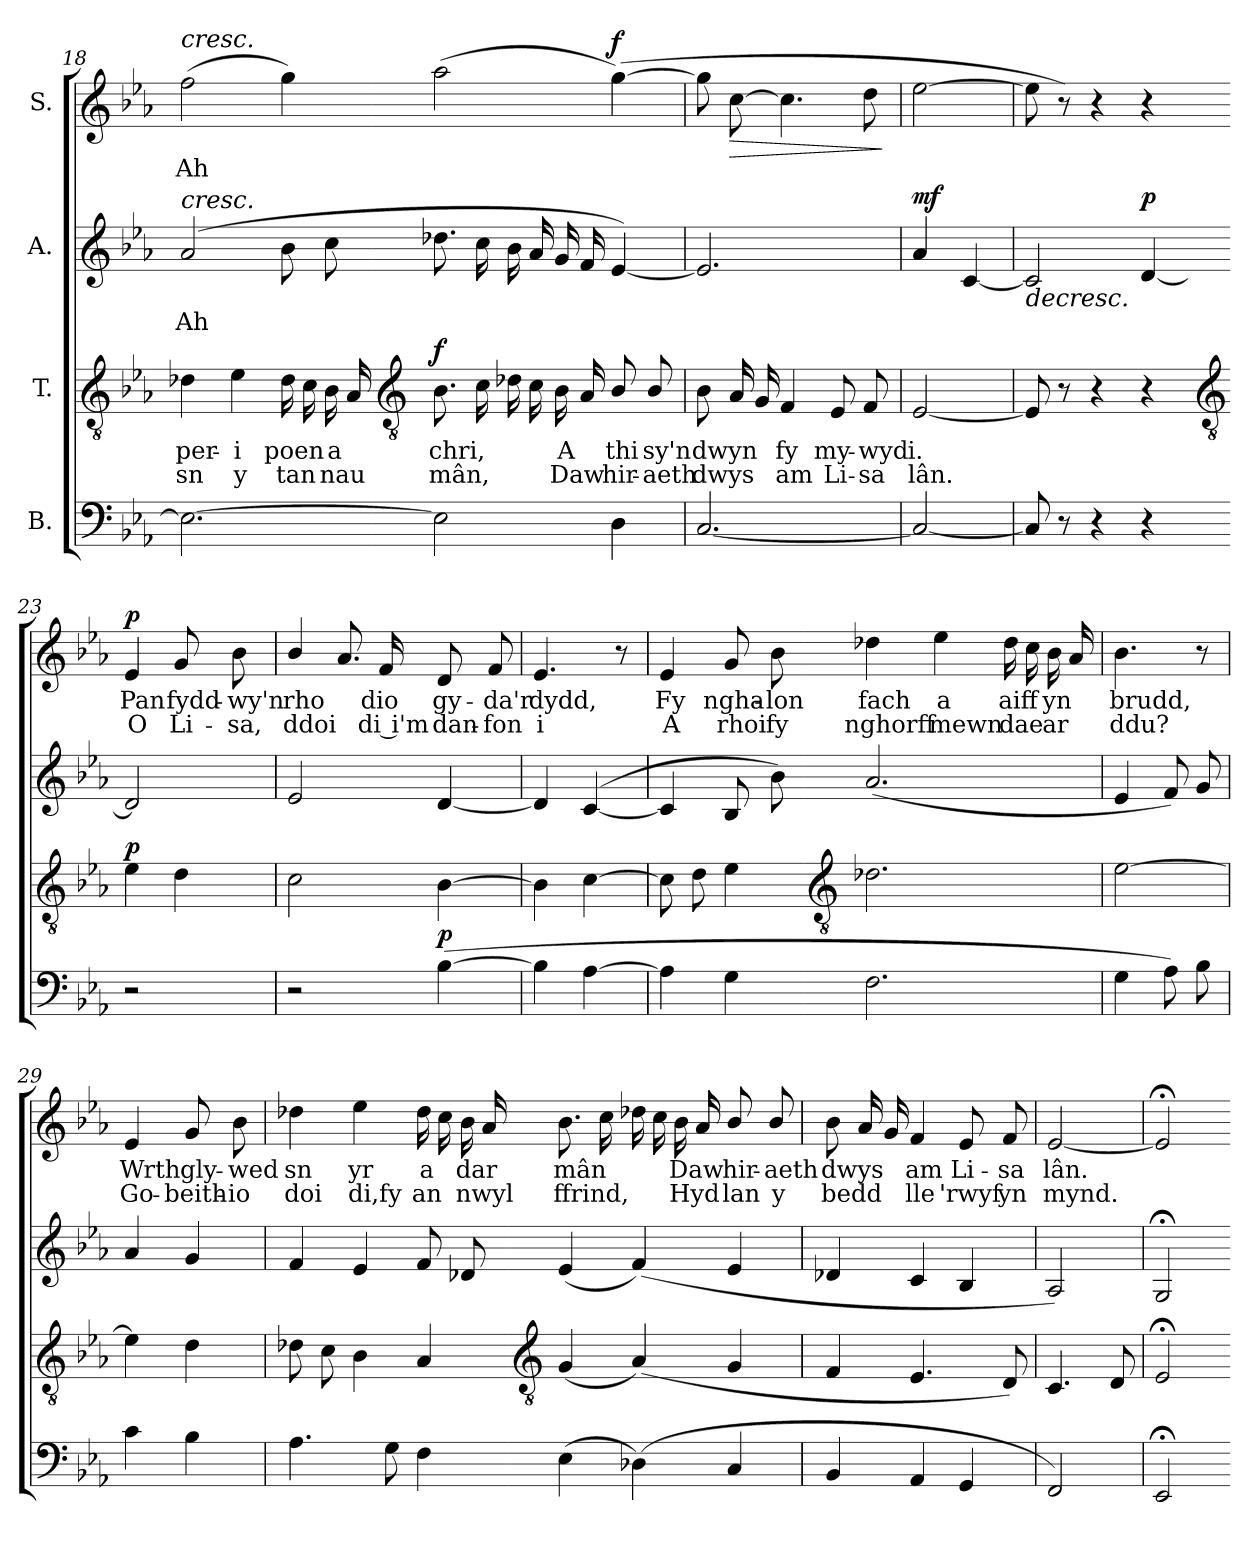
**kern	**dynam	**kern	**text	**text	**dynam	**kern	**text	**dynam	**kern	**text	**text	**dynam
*part4	*part4	*part3	*part3	*part3	*part3	*part2	*part2	*part2	*part1	*part1	*part1	*part1
*staff4	*staff4	*staff3	*staff3	*staff3	*staff3	*staff2	*staff2	*staff2	*staff1	*staff1	*staff1	*staff1
*I"B.	*	*I"T.	*	*	*	*I"A.	*	*	*I"S.	*	*	*
*clefF4	*	*clefGv2	*	*	*	*clefG2	*	*	*clefG2	*	*	*
*k[b-e-a-]	*	*k[b-e-a-]	*	*	*	*k[b-e-a-]	*	*	*k[b-e-a-]	*	*	*
*E-:	*	*E-:	*	*	*	*E-:	*	*	*E-:	*	*	*
=18	=18	=18	=18	=18	=18	=18	=18	=18	=18	=18	=18	=18
!	!	!	!	!	!	!	!	!	!LO:TX:a:i:t=cresc.	!	!	!
!	!	!	!	!	!	!LO:TX:a:i:t=cresc.	!	!	!	!	!	!
!	!	!	!LO:LY:b	!LO:LY:b	!	!	!LO:LY:b	!	!	!LO:LY:b	!	!
2.E-_	.	4d-X	per-	-sn	.	(<2a-	Ah	.	(>2ff	Ah	.	.
!	!	!	!LO:LY:b	!LO:LY:b	!	!	!	!	!	!	!	!
.	.	4e-	i	y	.	.	.	.	.	.	.	.
!	!	!	!LO:LY:b	!LO:LY:b	!	!	!	!	!	!	!	!
.	.	16d-	poen	tan	.	8b-	.	.	4gg)	.	.	.
.	.	16c	.	.	.	.	.	.	.	.	.	.
!	!	!	!LO:LY:b	!LO:LY:b	!	!	!	!	!	!	!	!
.	.	16B-	a	nau	.	8cc	.	.	.	.	.	.
.	.	16A-	.	.	.	.	.	.	.	.	.	.
!!LO:LB:g=z
=19-	=19-	=19-	=19-	=19-	=19-	=19-	=19-	=19-	=19-	=19-	=19-	=19-
*	*	*clefGv2	*	*	*	*	*	*	*	*	*	*
!	!	!	!LO:LY:b	!LO:LY:b	!LO:DY:b	!	!	!	!	!	!	!
2E-]	.	8.B-	chri,	mân,	f	8.dd-X	.	.	(>2aa-	.	.	.
.	.	16c	.	.	.	16cc	.	.	.	.	.	.
.	.	16d-X	.	.	.	16b-	.	.	.	.	.	.
.	.	16c	.	.	.	16a-	.	.	.	.	.	.
!	!	!	!LO:LY:b	!LO:LY:b	!	!	!	!	!	!	!	!
.	.	16B-	A	Daw	.	16g	.	.	.	.	.	.
.	.	16A-	.	.	.	16f	.	.	.	.	.	.
!	!	!	!LO:LY:b	!LO:LY:b	!	!	!	!	!	!	!	!LO:DY:a
4D	.	8B-/	thi	hir-	.	[4e-)	.	.	(>[4gg)	.	.	f
!	!	!	!LO:LY:b	!LO:LY:b	!	!	!	!	!	!	!	!
.	.	8B-/	-sy'n	aeth	.	.	.	.	.	.	.	.
=20	=20	=20	=20	=20	=20	=20	=20	=20	=20	=20	=20	=20
!	!	!	!LO:LY:b	!LO:LY:b	!	!	!	!	!	!	!	!
[2.C	.	8B-	dwyn	dwys	.	2.e-]	.	.	8gg]	.	.	.
!	!	!	!	!	!	!	!	!	!	!	!	!LO:HP:b
.	.	16A-	.	.	.	.	.	.	[8cc	.	.	>
.	.	16G	.	.	.	.	.	.	.	.	.	.
!	!	!	!LO:LY:b	!LO:LY:b	!	!	!	!	!	!	!	!
.	.	4F	fy	am	.	.	.	.	4.cc]	.	.	.
!	!	!	!LO:LY:b	!LO:LY:b	!	!	!	!	!	!	!	!
.	.	8E-	my-	-Li-	.	.	.	.	.	.	.	.
!	!	!	!LO:LY:b	!LO:LY:b	!	!	!	!	!	!	!	!
.	.	8F	-wyd	sa	.	.	.	.	8dd	.	.	.
.	.	.	.	.	.	.	.	.	.	.	.	]
=21	=21	=21	=21	=21	=21	=21	=21	=21	=21	=21	=21	=21
!	!	!	!LO:LY:b	!LO:LY:b	!	!	!	!LO:DY:a	!	!	!	!
2C_	.	[2E-	i.	lân.	.	4a-	.	mf	[2ee-	.	.	.
.	.	.	.	.	.	[4c	.	.	.	.	.	.
=22	=22	=22	=22	=22	=22	=22	=22	=22	=22	=22	=22	=22
!	!	!	!	!	!	!	!	!LO:HP:b	!	!	!	!
8C]	.	8E-]	.	.	.	2c]	.	>	8ee-]	.	.	.
8r	.	8r	.	.	.	.	.	.	8r)	.	.	.
4r	.	4r	.	.	.	.	.	.	4r	.	.	.
!	!	!	!	!	!	!	!	!LO:DY:a	!	!	!	!
4r	.	4r	.	.	.	[4d	.	p	4r	.	.	.
.	.	.	.	.	.	.	.	]	.	.	.	.
!!LO:LB:g=z
=23-	=23-	=23-	=23-	=23-	=23-	=23-	=23-	=23-	=23-	=23-	=23-	=23-
*	*	*clefGv2	*	*	*	*	*	*	*	*	*	*
!	!	!	!	!	!LO:DY:a	!	!	!	!	!LO:LY:b	!LO:LY:b	!LO:DY:a
2r	.	4e-	.	.	p	2d]	.	.	4e-	Pan	O	p
!	!	!	!	!	!	!	!	!	!	!LO:LY:b	!LO:LY:b	!
.	.	4d	.	.	.	.	.	.	8g	fydd-	-Li-	.
!	!	!	!	!	!	!	!	!	!	!LO:LY:b	!LO:LY:b	!
.	.	.	.	.	.	.	.	.	8b-	-wy'n	sa,	.
=24	=24	=24	=24	=24	=24	=24	=24	=24	=24	=24	=24	=24
!	!	!	!	!	!	!	!	!	!	!LO:LY:b	!LO:LY:b	!
2r	.	2c	.	.	.	2e-	.	.	4b-/	rho	ddoi	.
.	.	.	.	.	.	.	.	.	8.a-	.	.	.
!	!	!	!	!	!	!	!	!	!	!LO:LY:b	!LO:LY:b	!
.	.	.	.	.	.	.	.	.	16f	dio	di i'm	.
!	!LO:DY:a	!	!	!	!	!	!	!	!	!LO:LY:b	!LO:LY:b	!
(>[4B-	p	[4B-	.	.	.	[4d	.	.	8d	gy-	-dan-	.
!	!	!	!	!	!	!	!	!	!	!LO:LY:b	!LO:LY:b	!
.	.	.	.	.	.	.	.	.	8f	-da'r	fon	.
=25	=25	=25	=25	=25	=25	=25	=25	=25	=25	=25	=25	=25
!	!	!	!	!	!	!	!	!	!	!LO:LY:b	!LO:LY:b	!
4B-]	.	4B-]	.	.	.	4d]	.	.	4.e-	dydd,	i	.
[4A-	.	[4c	.	.	.	(<[4c	.	.	.	.	.	.
.	.	.	.	.	.	.	.	.	8r	.	.	.
=26	=26	=26	=26	=26	=26	=26	=26	=26	=26	=26	=26	=26
!	!	!	!	!	!	!	!	!	!	!LO:LY:b	!LO:LY:b	!
4A-]	.	8c]	.	.	.	4c]	.	.	4e-	Fy	A	.
.	.	8d	.	.	.	.	.	.	.	.	.	.
!	!	!	!	!	!	!	!	!	!	!LO:LY:b	!LO:LY:b	!
4G	.	4e-	.	.	.	8B-	.	.	8g	ngha-	-rhoi	.
!	!	!	!	!	!	!	!	!	!	!LO:LY:b	!LO:LY:b	!
.	.	.	.	.	.	8b-)	.	.	8b-	lon	fy	.
!!LO:LB:g=z
=27-	=27-	=27-	=27-	=27-	=27-	=27-	=27-	=27-	=27-	=27-	=27-	=27-
*	*	*clefGv2	*	*	*	*	*	*	*	*	*	*
!	!	!	!	!	!	!	!	!	!	!LO:LY:b	!LO:LY:b	!
2.F	.	2.d-X	.	.	.	(<2.a-	.	.	4dd-X	fach	nghorff	.
!	!	!	!	!	!	!	!	!	!	!LO:LY:b	!LO:LY:b	!
.	.	.	.	.	.	.	.	.	4ee-	a	mewn	.
!	!	!	!	!	!	!	!	!	!	!LO:LY:b	!LO:LY:b	!
.	.	.	.	.	.	.	.	.	16dd-	aiff	dae	.
.	.	.	.	.	.	.	.	.	16cc	.	.	.
!	!	!	!	!	!	!	!	!	!	!LO:LY:b	!LO:LY:b	!
.	.	.	.	.	.	.	.	.	16b-	yn	ar	.
.	.	.	.	.	.	.	.	.	16a-	.	.	.
=28	=28	=28	=28	=28	=28	=28	=28	=28	=28	=28	=28	=28
!	!	!	!	!	!	!	!	!	!	!LO:LY:b	!LO:LY:b	!
4G	.	[2e-	.	.	.	4e-	.	.	4.b-	brudd,	ddu?	.
8A-)	.	.	.	.	.	8f)	.	.	.	.	.	.
8B-	.	.	.	.	.	8g	.	.	8r	.	.	.
=29	=29	=29	=29	=29	=29	=29	=29	=29	=29	=29	=29	=29
!	!	!	!	!	!	!	!	!	!	!LO:LY:b	!LO:LY:b	!
4c	.	4e-]	.	.	.	4a-	.	.	4e-	Wrth	Go-	.
!	!	!	!	!	!	!	!	!	!	!LO:LY:b	!LO:LY:b	!
4B-	.	4d	.	.	.	4g	.	.	8g	-gly-	-beith-	.
!	!	!	!	!	!	!	!	!	!	!LO:LY:b	!LO:LY:b	!
.	.	.	.	.	.	.	.	.	8b-	-wed	io	.
=30	=30	=30	=30	=30	=30	=30	=30	=30	=30	=30	=30	=30
!	!	!	!	!	!	!	!	!	!	!LO:LY:b	!LO:LY:b	!
4.A-	.	8d-X	.	.	.	4f	.	.	4dd-X	sn	doi	.
.	.	8c	.	.	.	.	.	.	.	.	.	.
!	!	!	!	!	!	!	!	!	!	!LO:LY:b	!LO:LY:b	!
.	.	4B-	.	.	.	4e-	.	.	4ee-	yr	di,fy	.
8G	.	.	.	.	.	.	.	.	.	.	.	.
!	!	!	!	!	!	!	!	!	!	!LO:LY:b	!LO:LY:b	!
4F	.	4A-	.	.	.	8f	.	.	16dd-	a	an	.
.	.	.	.	.	.	.	.	.	16cc	.	.	.
!	!	!	!	!	!	!	!	!	!	!LO:LY:b	!LO:LY:b	!
.	.	.	.	.	.	8d-X	.	.	16b-	dar	nwyl	.
.	.	.	.	.	.	.	.	.	16a-	.	.	.
!!LO:LB:g=z
=31-	=31-	=31-	=31-	=31-	=31-	=31-	=31-	=31-	=31-	=31-	=31-	=31-
*	*	*clefGv2	*	*	*	*	*	*	*	*	*	*
!	!	!	!	!	!	!	!	!	!	!LO:LY:b	!LO:LY:b	!
(>4E-	.	(<4G	.	.	.	(<4e-	.	.	8.b-	mân	ffrind,	.
.	.	.	.	.	.	.	.	.	16cc	.	.	.
(<4D-X)	.	(<4A-)	.	.	.	(<4f)	.	.	16dd-X	.	.	.
.	.	.	.	.	.	.	.	.	16cc	.	.	.
!	!	!	!	!	!	!	!	!	!	!LO:LY:b	!LO:LY:b	!
.	.	.	.	.	.	.	.	.	16b-	Daw	Hyd	.
.	.	.	.	.	.	.	.	.	16a-	.	.	.
!	!	!	!	!	!	!	!	!	!	!LO:LY:b	!LO:LY:b	!
4C	.	4G	.	.	.	4e-	.	.	8b-/	hir-	-lan	.
!	!	!	!	!	!	!	!	!	!	!LO:LY:b	!LO:LY:b	!
.	.	.	.	.	.	.	.	.	8b-/	aeth	y	.
=32	=32	=32	=32	=32	=32	=32	=32	=32	=32	=32	=32	=32
!	!	!	!	!	!	!	!	!	!	!LO:LY:b	!LO:LY:b	!
4BB-	.	4F	.	.	.	4d-X	.	.	8b-	dwys	bedd	.
.	.	.	.	.	.	.	.	.	16a-	.	.	.
.	.	.	.	.	.	.	.	.	16g	.	.	.
!	!	!	!	!	!	!	!	!	!	!LO:LY:b	!LO:LY:b	!
4AA-	.	4.E-	.	.	.	4c	.	.	4f	am	lle	.
!	!	!	!	!	!	!	!	!	!	!LO:LY:b	!LO:LY:b	!
4GG	.	.	.	.	.	4B-	.	.	8e-	Li-	-'rwyf	.
!	!	!	!	!	!	!	!	!	!	!LO:LY:b	!LO:LY:b	!
.	.	8D)	.	.	.	.	.	.	8f	sa	yn	.
=33	=33	=33	=33	=33	=33	=33	=33	=33	=33	=33	=33	=33
!	!	!	!	!	!	!	!	!	!	!LO:LY:b	!LO:LY:b	!
2FF)	.	4.C	.	.	.	2A-)	.	.	[2e-	lân.	mynd.	.
.	.	8D	.	.	.	.	.	.	.	.	.	.
=34	=34	=34	=34	=34	=34	=34	=34	=34	=34	=34	=34	=34
2EE-;<	.	2E-;<	.	.	.	2G;<	.	.	2e-;<]	.	.	.
=-	=-	=-	=-	=-	=-	=-	=-	=-	=-	=-	=-	=-
*-	*-	*-	*-	*-	*-	*-	*-	*-	*-	*-	*-	*-
